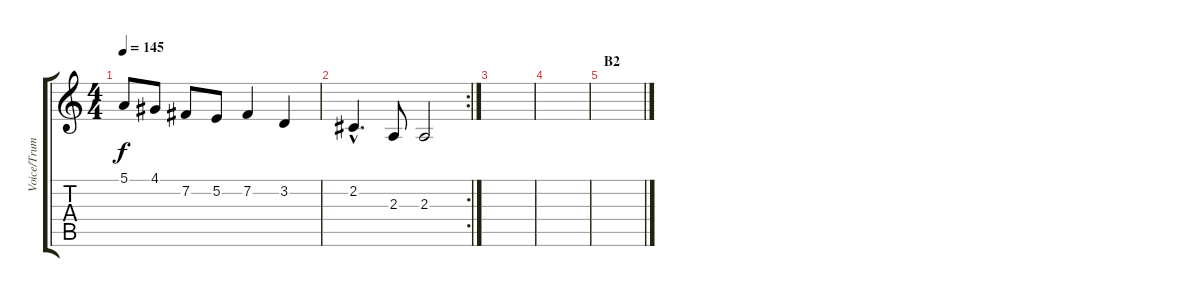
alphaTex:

\track ("Voice/Trumpet" "Voice/Trum") {instrument choiraahs}
\staff {score tabs}
\tuning (E4 B3 G3 D3 A2 E2) {hide}
\ts (4 4)
\tempo 145
\clef g2
\ks c
5.1.8{dy f} 4.1.8 7.2.8 5.2.8 7.2.4 3.2.4 |
\rc 2
2.2{hac}.4{d} 2.3.8 2.3.2 |
|
|
\section ("" "B2")
